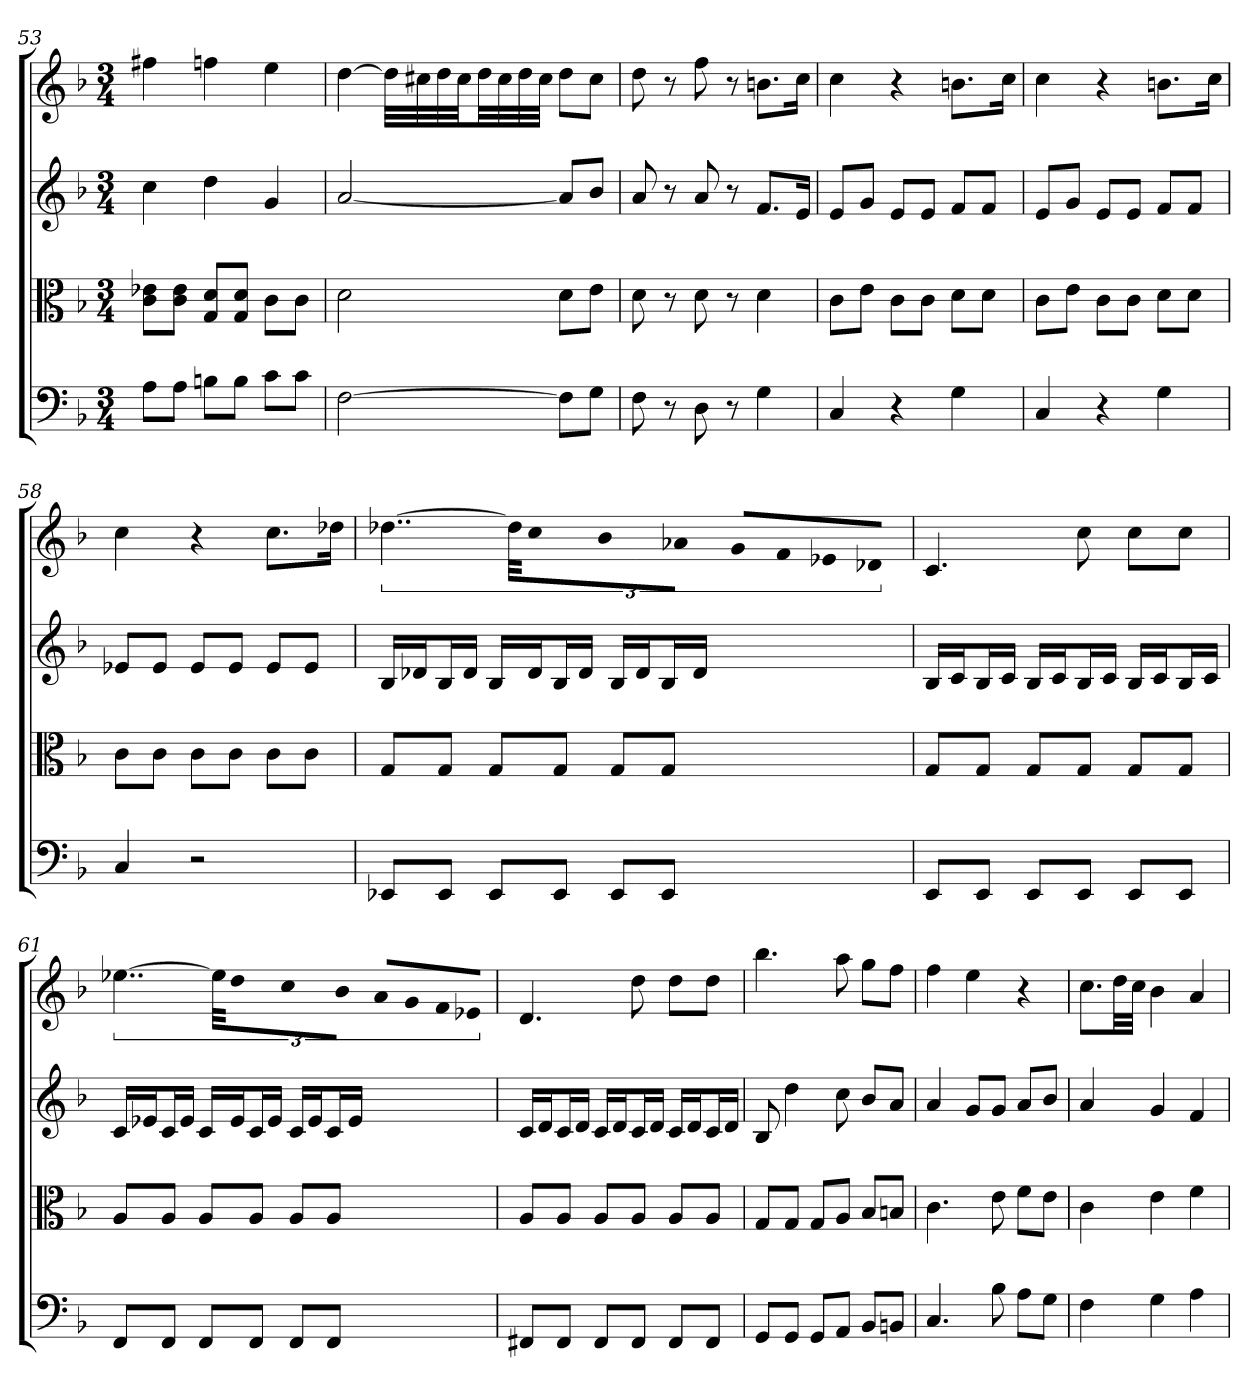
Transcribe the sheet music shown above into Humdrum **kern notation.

**kern	**kern	**kern	**kern
*part4	*part3	*part2	*part1
*staff4	*staff3	*staff2	*staff1
*clefF4	*clefC3	*	*
*k[b-]	*k[b-]	*k[b-]	*k[b-]
*F:	*F:	*F:	*F:
*M3/4	*M3/4	*M3/4	*M3/4
=53	=53	=53	=53
8A\L	8c\ 8e-X\L	4cc	4ff#X
8A\J	8c\ 8e-\J	.	.
8Bn\L	8G/ 8d/L	4dd	4ffn
8B\J	8G/ 8d/J	.	.
8c\L	8c\L	4g	4ee
8c\J	8c\J	.	.
=54	=54	=54	=54
[2F	2d	[2a	[4dd
.	.	.	32ddLLL]
.	.	.	32cc#X
.	.	.	32dd
.	.	.	32cc#JJ
.	.	.	32ddLL
.	.	.	32cc#
.	.	.	32dd
.	.	.	32cc#JJJ
8F\L]	8d\L	8aL]	8ddL
8G\J	8e\J	8b-J	8cc#J
=55	=55	=55	=55
8F	8d	8a	8dd
8r	8r	8r	8r
8D	8d	8a	8ff
8r	8r	8r	8r
4G	4d	8.fL	8.bnL
.	.	16eJk	16ccJk
=56	=56	=56	=56
4C	8c\L	8eL	4cc
.	8e\J	8gJ	.
4r	8c\L	8eL	4r
.	8c\J	8eJ	.
4G	8d\L	8fL	8.bnL
.	8d\J	8fJ	.
.	.	.	16ccJk
=57	=57	=57	=57
4C	8c\L	8eL	4cc
.	8e\J	8gJ	.
4r	8c\L	8eL	4r
.	8c\J	8eJ	.
4G	8d\L	8fL	8.bnL
.	8d\J	8fJ	.
.	.	.	16ccJk
=58	=58	=58	=58
4C	8c\L	8e-XL	4cc
.	8c\J	8e-J	.
2r	8c\L	8e-L	4r
.	8c\J	8e-J	.
.	8c\L	8e-L	8.ccL
.	8c\J	8e-J	.
.	.	.	16dd-XJk
=59	=59	=59	=59
8EE-X/L	8G/L	16B-LL	[6..dd-X
.	.	16d-XJ	.
8EE-/J	8G/J	16B-L	.
.	.	16d-JJ	.
8EE-/L	8G/L	16B-LL	.
.	.	.	48dd-KLL]
.	.	16d-J	16ccJ
8EE-/J	8G/J	16B-L	16b-L
.	.	16d-JJ	16a-XJJ
8EE-/L	8G/L	16B-LL	16gLL
.	.	16d-J	16fJ
8EE-/J	8G/J	16B-L	16e-XL
.	.	16d-JJ	16d-XJJ
=60	=60	=60	=60
8EE/L	8G/L	16B-LL	4.c
.	.	16cJ	.
8EE/J	8G/J	16B-L	.
.	.	16cJJ	.
8EE/L	8G/L	16B-LL	.
.	.	16cJ	.
8EE/J	8G/J	16B-L	8cc
.	.	16cJJ	.
8EE/L	8G/L	16B-LL	8ccL
.	.	16cJ	.
8EE/J	8G/J	16B-L	8ccJ
.	.	16cJJ	.
=61	=61	=61	=61
8FF/L	8A/L	16cLL	[6..ee-X
.	.	16e-XJ	.
8FF/J	8A/J	16cL	.
.	.	16e-JJ	.
8FF/L	8A/L	16cLL	.
.	.	.	48ee-KLL]
.	.	16e-J	16ddJ
8FF/J	8A/J	16cL	16ccL
.	.	16e-JJ	16b-JJ
8FF/L	8A/L	16cLL	16aLL
.	.	16e-J	16gJ
8FF/J	8A/J	16cL	16fL
.	.	16e-JJ	16e-XJJ
=62	=62	=62	=62
8FF#X/L	8A/L	16cLL	4.d
.	.	16dJ	.
8FF#/J	8A/J	16cL	.
.	.	16dJJ	.
8FF#/L	8A/L	16cLL	.
.	.	16dJ	.
8FF#/J	8A/J	16cL	8dd
.	.	16dJJ	.
8FF#/L	8A/L	16cLL	8ddL
.	.	16dJ	.
8FF#/J	8A/J	16cL	8ddJ
.	.	16dJJ	.
=63	=63	=63	=63
8GG/L	8G/L	8B-	4.bb-
8GG/J	8G/J	4dd	.
8GG/L	8G/L	.	.
8AA/J	8A/J	8cc	8aa
8BB-/L	8B-/L	8b-L	8ggL
8BBn/J	8Bn/J	8aJ	8ffJ
=64	=64	=64	=64
4.C	4.c	4a	4ff
.	.	8gL	4ee
8B-	8e	8gJ	.
8A\L	8f\L	8aL	4r
8G\J	8e\J	8b-J	.
=65	=65	=65	=65
4F	4c	4a	8.ccL
.	.	.	32ddLL
.	.	.	32ccJJJ
4G	4e	4g	4b-
4A	4f	4f	4a
=	=	=	=
*-	*-	*-	*-
